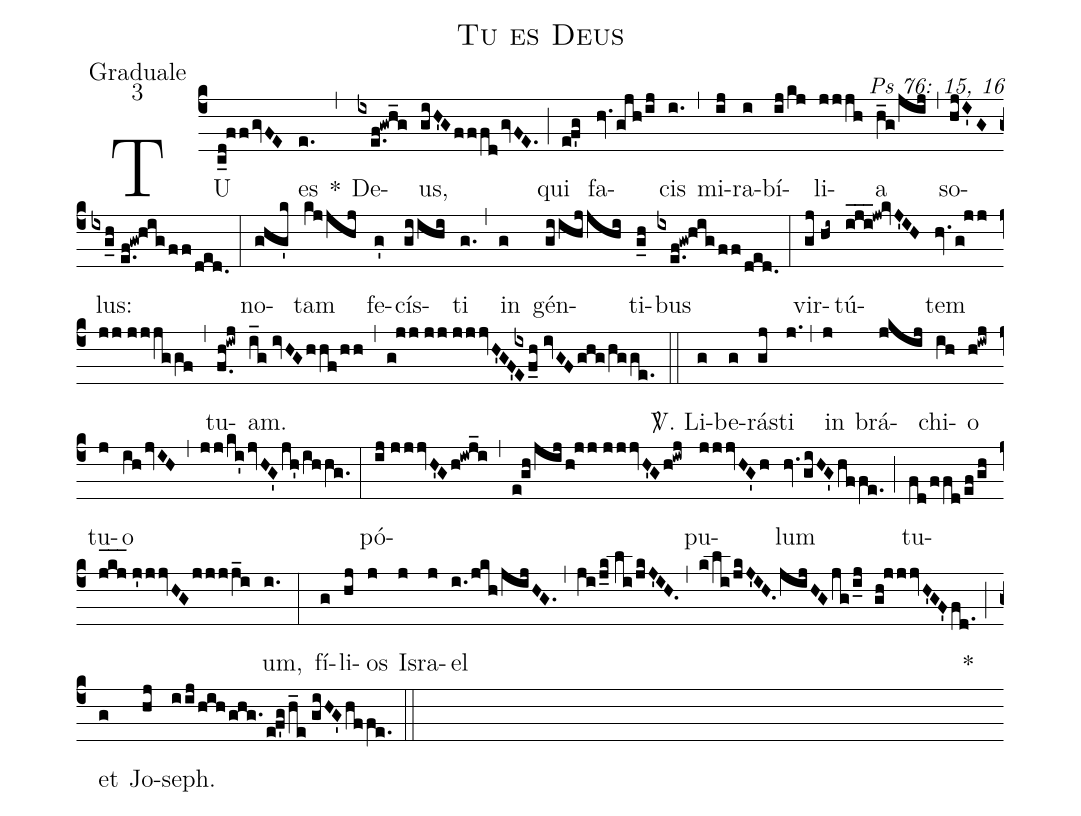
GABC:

name: Tu es Deus;
office-part: Graduale;
mode: 3;
commentary: Ps 76: 15, 16;
%%
(c4) TU(c_d!ffgvFE) es(e.) *(,) De(ixe.f!gwh_g)us,(giH'GfffdgvFE.) (;) qui(ef'g) fa(hv.gjh/ij)cis(i.) (,) mi(ij)ra(i)bí(ij/kj)li(jjjh)a(h_g/jij) (,) so(hjI'G)lus:(ixg_h//e.f!gw!higff/ded.) (:)
no(ghg'k)tam(kjjhj) fe(g')cís(giihi)ti(g.) (,) in(g) gén(giihjjhi)ti(g_h)bus(ixe.f!gw!higff/ded.) (:)
vir(gj//hi~)tú(iji___!jw!kvJ'IH)tem(hv.g!jj//jj//jjjggf) (,) tu(f.0h!iwj)am.(i_g//ivHGhhf/hh) (,) (g!jj//jj//jjjvH'GF'/[-0.5]{ix}E0f_h//ivGFghg/hgge.) (::)
<sp>V/</sp>. Li(g)be(g)rás(gj)ti(j.) (,) in(j) brá(jkij)chi(ih)o(h!iwj) tu(j)o(ihjvIH) (,) (jj/ki'jvHG'jh'/ihhg.) (:)
pó(ij//jjjvH'Gh!iwj_i)(,)(e!gh/jij/h!jj//jjjvH'Gh!iwj)pu(jjjvHG'h)lum(hv.giHG'hffe.) (;) tu(fd/ffd/ef/gh//j_[hl:1]k_[hl:1]j_[hl:1]//j'jjvHGjjjj_i)um,(i.) (:)
fí(g)li(hj)os(j) Is(j)ra(j)el(i./jkh/jijHG.) (,) (ji/j_k//li/jkJ'IH.) (,) (k/li/jkJ'IH.jijHGjg/i_j gh!jjjvH'GF'fd.) *(;) et(g) Jo(hj)seph.(iij/hihghg.ef'gh_e//giHG'hffe.) (::)
